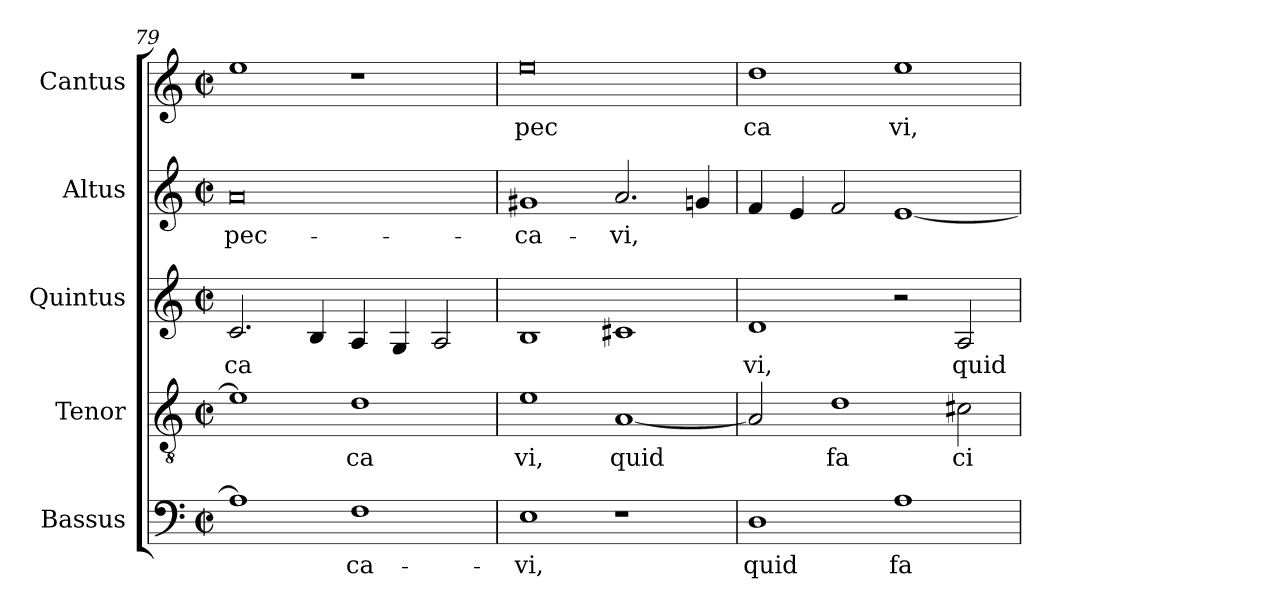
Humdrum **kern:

**kern	**text	**kern	**text	**kern	**text	**kern	**text	**kern	**text
*part5	*part5	*part4	*part4	*part3	*part3	*part2	*part2	*part1	*part1
*staff5	*staff5	*staff4	*staff4	*staff3	*staff3	*staff2	*staff2	*staff1	*staff1
*I"Bassus	*	*I"Tenor	*	*I"Quintus	*	*I"Altus	*	*I"Cantus	*
*clefF4	*	*clefGv2	*	*clefG2	*	*clefG2	*	*clefG2	*
*	*	*	*	*k[]	*	*k[]	*	*	*
*	*	*	*	*C:	*	*C:	*	*	*
*M2/2	*	*M2/2	*	*M2/2	*	*M2/2	*	*M2/2	*
*met(c|)	*	*met(c|)	*	*met(c|)	*	*met(c|)	*	*met(c|)	*
=79	=79	=79	=79	=79	=79	=79	=79	=79	=79
!	!	!	!	!	!LO:LY:b:cj	!	!LO:LY:b:cj	!	!
1A]	.	1e]	.	2.c/	ca	0a	pec-	1ee	.
.	.	.	.	4B/	.	.	.	.	.
!	!LO:LY:b:cj	!	!LO:LY:b:cj	!	!	!	!	!	!
1F	-ca-	1d	ca	4A/	.	.	.	1r	.
.	.	.	.	4G/	.	.	.	.	.
.	.	.	.	2A/	.	.	.	.	.
=80	=80	=80	=80	=80	=80	=80	=80	=80	=80
!	!LO:LY:b:cj	!	!LO:LY:b:cj	!	!	!	!LO:LY:b:cj	!	!LO:LY:b:cj
1E	-vi,	1e	vi,	1B	.	1g#X	-ca-	0ee	pec
!	!	!	!LO:LY:b	!	!	!	!LO:LY:b:cj	!	!
1r	.	[<1A	quid	1c#X	.	2.a/	-vi,	.	.
.	.	.	.	.	.	4gn/	.	.	.
=81	=81	=81	=81	=81	=81	=81	=81	=81	=81
!	!LO:LY:b:cj	!	!	!	!LO:LY:b:cj	!	!	!	!LO:LY:b:cj
1D	quid	2A/]	.	1d	vi,	4f/	.	1dd	ca
.	.	.	.	.	.	4e/	.	.	.
!	!	!	!LO:LY:b:cj	!	!	!	!	!	!
.	.	1d	fa	.	.	2f/	.	.	.
!	!LO:LY:b:cj	!	!	!	!	!	!	!	!LO:LY:b:cj
1A	fa-	.	.	2r	.	[>1e	.	1ee	vi,
!	!	!	!LO:LY:b:cj	!	!LO:LY:b:cj	!	!	!	!
.	.	2c#X\	ci	2A/	quid	.	.	.	.
=	=	=	=	=	=	=	=	=	=
*-	*-	*-	*-	*-	*-	*-	*-	*-	*-
